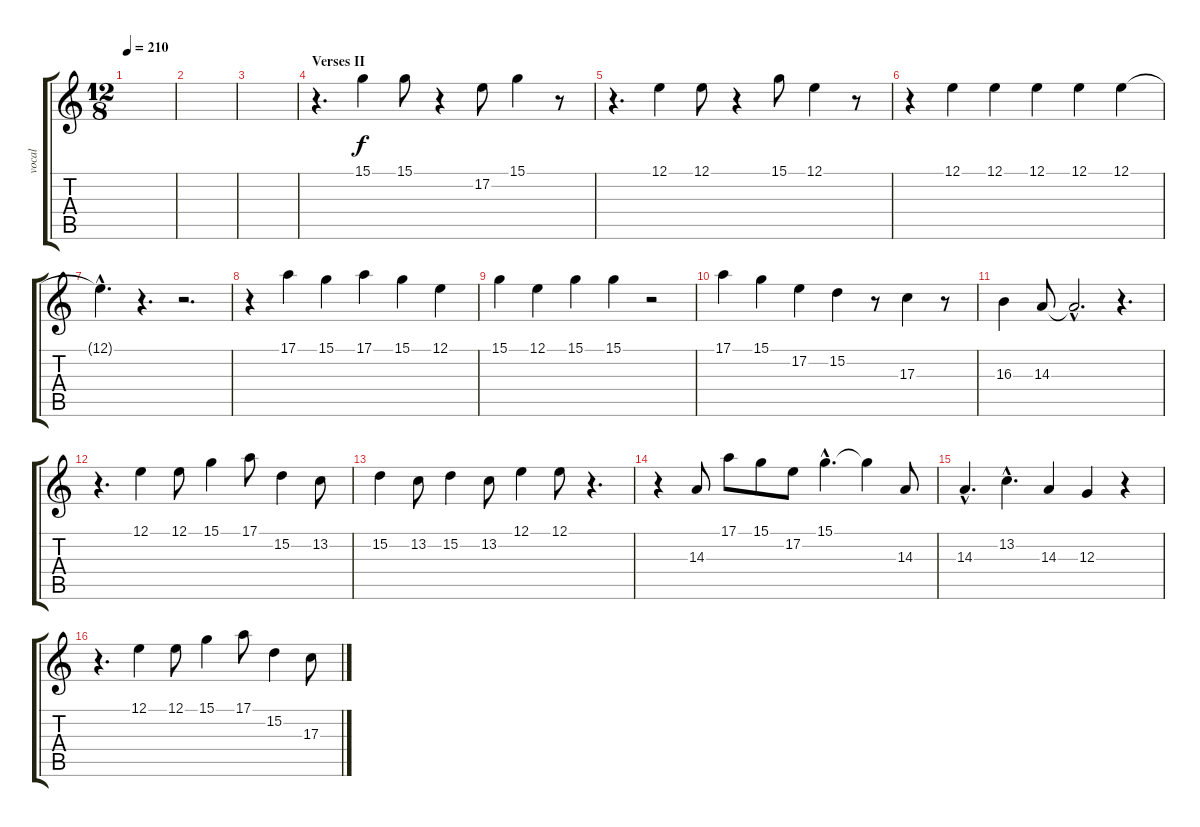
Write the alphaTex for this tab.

\track ("vocal" "vocal") {instrument lead2sawtooth}
\staff {score tabs}
\tuning (E4 B3 G3 D3 A2 E2) {hide}
\ts (12 8)
\tempo 210
\clef g2
\ks c
|
|
|
\section ("" "Verses II")
r.4{d} 15.1.4{volume 16 balance 8} 15.1.8 r.4 17.2.8 15.1.4 r.8 |
r.4{d} 12.1.4 12.1.8 r.4 15.1.8 12.1.4 r.8 |
r.4 12.1.4 12.1.4 12.1.4 12.1.4 12.1.4 |
12.1{hac t}.4{d} r.4{d} r.2{d} |
r.4 17.1.4 15.1.4 17.1.4 15.1.4 12.1.4 |
15.1.4 12.1.4 15.1.4 15.1.4 r.2 |
17.1.4 15.1.4 17.2.4 15.2.4 r.8 17.3.4 r.8 |
16.3.4 14.3.8 14.3{hac t}.2{d} r.4{d} |
r.4{d} 12.1.4 12.1.8 15.1.4 17.1.8 15.2.4 13.2.8 |
15.2.4 13.2.8 15.2.4 13.2.8 12.1.4 12.1.8 r.4{d} |
r.4 14.3.8 17.1.8 15.1.8 17.2.8 15.1{hac}.4{d} 15.1{t}.4 14.3.8 |
14.3{hac}.4{d} 13.2{hac}.4{d} 14.3.4 12.3.4 r.4 |
r.4{d} 12.1.4 12.1.8 15.1.4 17.1.8 15.2.4 17.3.8
